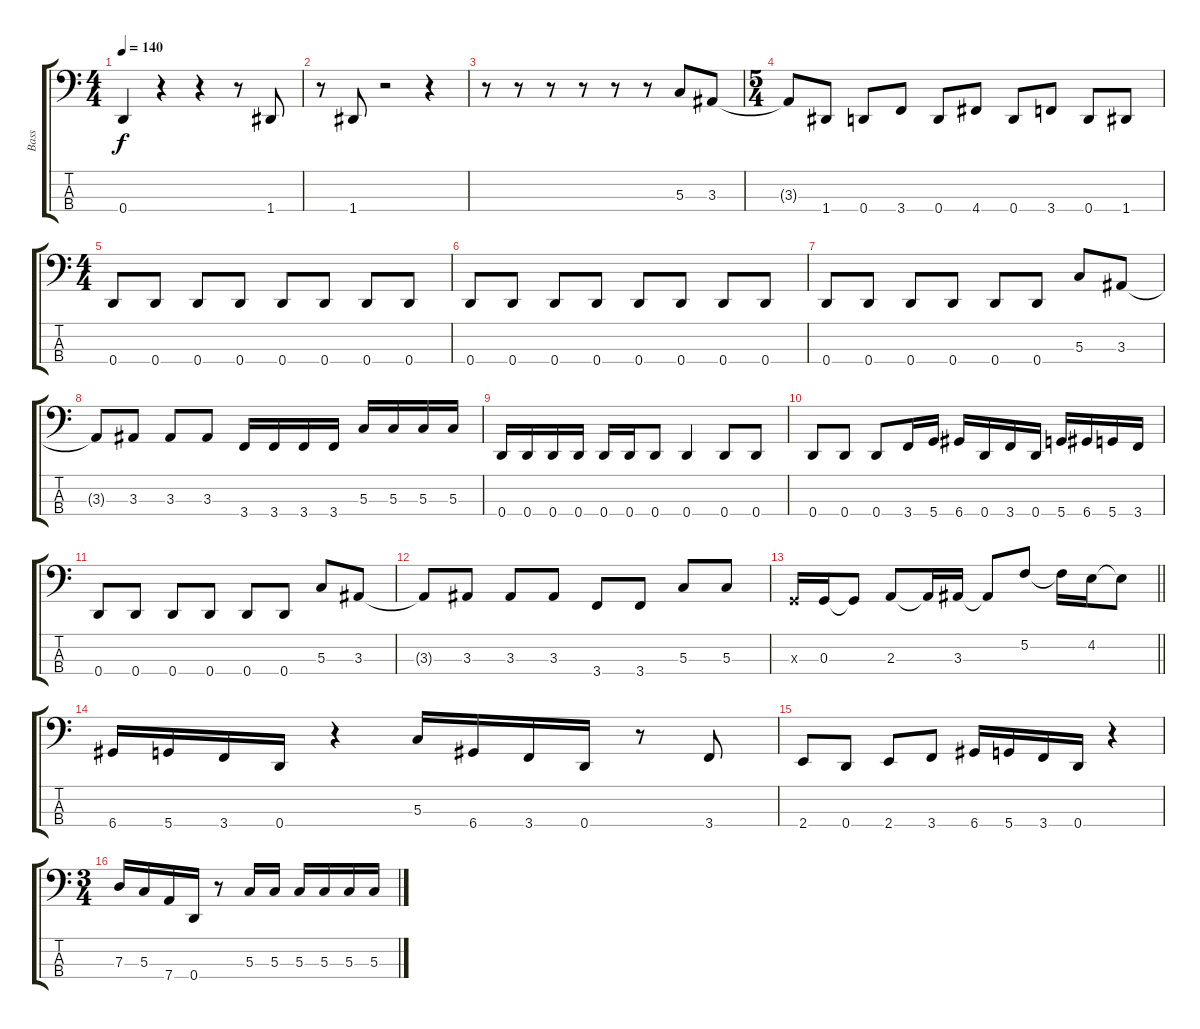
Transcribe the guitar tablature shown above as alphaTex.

\track ("Bass" "Bass") {instrument electricbasspick}
\staff {score tabs}
\tuning (F2 C2 G1 D1) {hide}
\ts (4 4)
\tempo 140
\clef f4
\ks c
0.4.4{dy f instrument electricbasspick} r.4 r.4 r.8 1.4.8 |
r.8 1.4.8 r.2 r.4 |
r.8 r.8 r.8 r.8 r.8 r.8 5.3.8 3.3.8 |
\ts (5 4)
3.3{t}.8 1.4.8 0.4.8 3.4.8 0.4.8 4.4.8 0.4.8 3.4.8 0.4.8 1.4.8 |
\ts (4 4)
0.4.8 0.4.8 0.4.8 0.4.8 0.4.8 0.4.8 0.4.8 0.4.8 |
0.4.8 0.4.8 0.4.8 0.4.8 0.4.8 0.4.8 0.4.8 0.4.8 |
0.4.8 0.4.8 0.4.8 0.4.8 0.4.8 0.4.8 5.3.8 3.3.8 |
3.3{t}.8 3.3.8 3.3.8 3.3.8 3.4.16 3.4.16 3.4.16 3.4.16 5.3.16 5.3.16 5.3.16 5.3.16 |
0.4.16 0.4.16 0.4.16 0.4.16 0.4.16 0.4.16 0.4.8 0.4.4 0.4.8 0.4.8 |
0.4.8 0.4.8 0.4.8 3.4.16 5.4.16 6.4.16 0.4.16 3.4.16 0.4.16 5.4.16 6.4.16 5.4.16 3.4.16 |
0.4.8 0.4.8 0.4.8 0.4.8 0.4.8 0.4.8 5.3.8 3.3.8 |
3.3{t}.8 3.3.8 3.3.8 3.3.8 3.4.8 3.4.8 5.3.8 5.3.8 |
\barLineRight lightlight
0.3{x}.16 0.3.16 0.3{t}.8 2.3.8 2.3{t}.16 3.3.16 3.3{t}.8 5.2.8 5.2{t}.16 4.2.16 4.2{t}.8 |
6.4.16 5.4.16 3.4.16 0.4.16 r.4 5.3.16 6.4.16 3.4.16 0.4.16 r.8 3.4.8 |
2.4.8 0.4.8 2.4.8 3.4.8 6.4.16 5.4.16 3.4.16 0.4.16 r.4 |
\ts (3 4)
7.3.16 5.3.16 7.4.16 0.4.16 r.8 5.3.16 5.3.16 5.3.16 5.3.16 5.3.16 5.3.16
